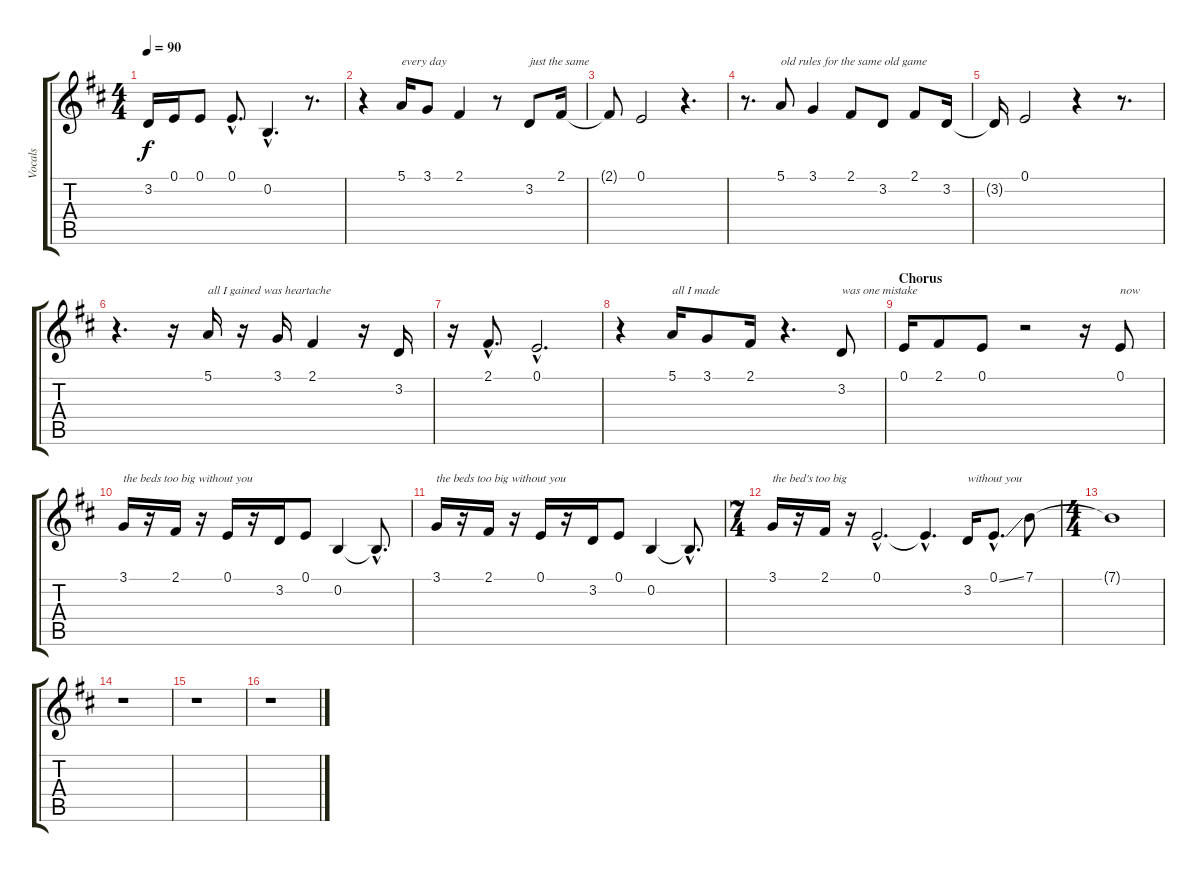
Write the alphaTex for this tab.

\track ("Vocals" "Vocals") {instrument lead1square}
\staff {score tabs}
\tuning (E4 B3 G3 D3 A2 E2) {hide}
\ts (4 4)
\tempo 90
\clef g2
\ks bminor
3.2{t}.16{dy f} 0.1.16 0.1.8 0.1{hac}.8{d} 0.2{hac}.4{d} r.8{d} |
r.4 5.1.16{txt "every day"} 3.1.8 2.1.4 r.8 3.2.8{txt "just the same"} 2.1.16 |
2.1{t}.8 0.1.2 r.4{d} |
r.8{d} 5.1.8{txt "old rules for the same old game"} 3.1.4 2.1.8 3.2.8 2.1.8 3.2.16 |
3.2{t}.16 0.1.2 r.4 r.8{d} |
r.4{d} r.16 5.1.16{txt "all I gained was heartache"} r.16 3.1.16 2.1.4 r.16 3.2.16 |
r.16 2.1{hac}.8{d} 0.1{hac}.2{d} |
r.4 5.1.16{txt "all I made"} 3.1.8 2.1.16 r.4{d} 3.2.8{txt "was one mistake"} |
\section ("" "Chorus")
0.1.16 2.1.8 0.1.8 r.2 r.16 0.1.8{txt "now"} |
3.1.16{txt "the beds too big without you"} r.16 2.1.16 r.16 0.1.16 r.16 3.2.16 0.1.8 0.2.4 0.2{hac t}.8{d} |
3.1.16{txt "the beds too big without you"} r.16 2.1.16 r.16 0.1.16 r.16 3.2.16 0.1.8 0.2.4 0.2{hac t}.8{d} |
\ts (7 4)
3.1.16{txt "the bed's too big"} r.16 2.1.16 r.16 0.1{hac}.2{d} 0.1{hac t}.4{d} 3.2.16{txt "without you"} 0.1{ss hac}.8{d} 7.1.8 |
\ts (4 4)
7.1{t}.1 |
r.1 |
r.1 |
r.1
